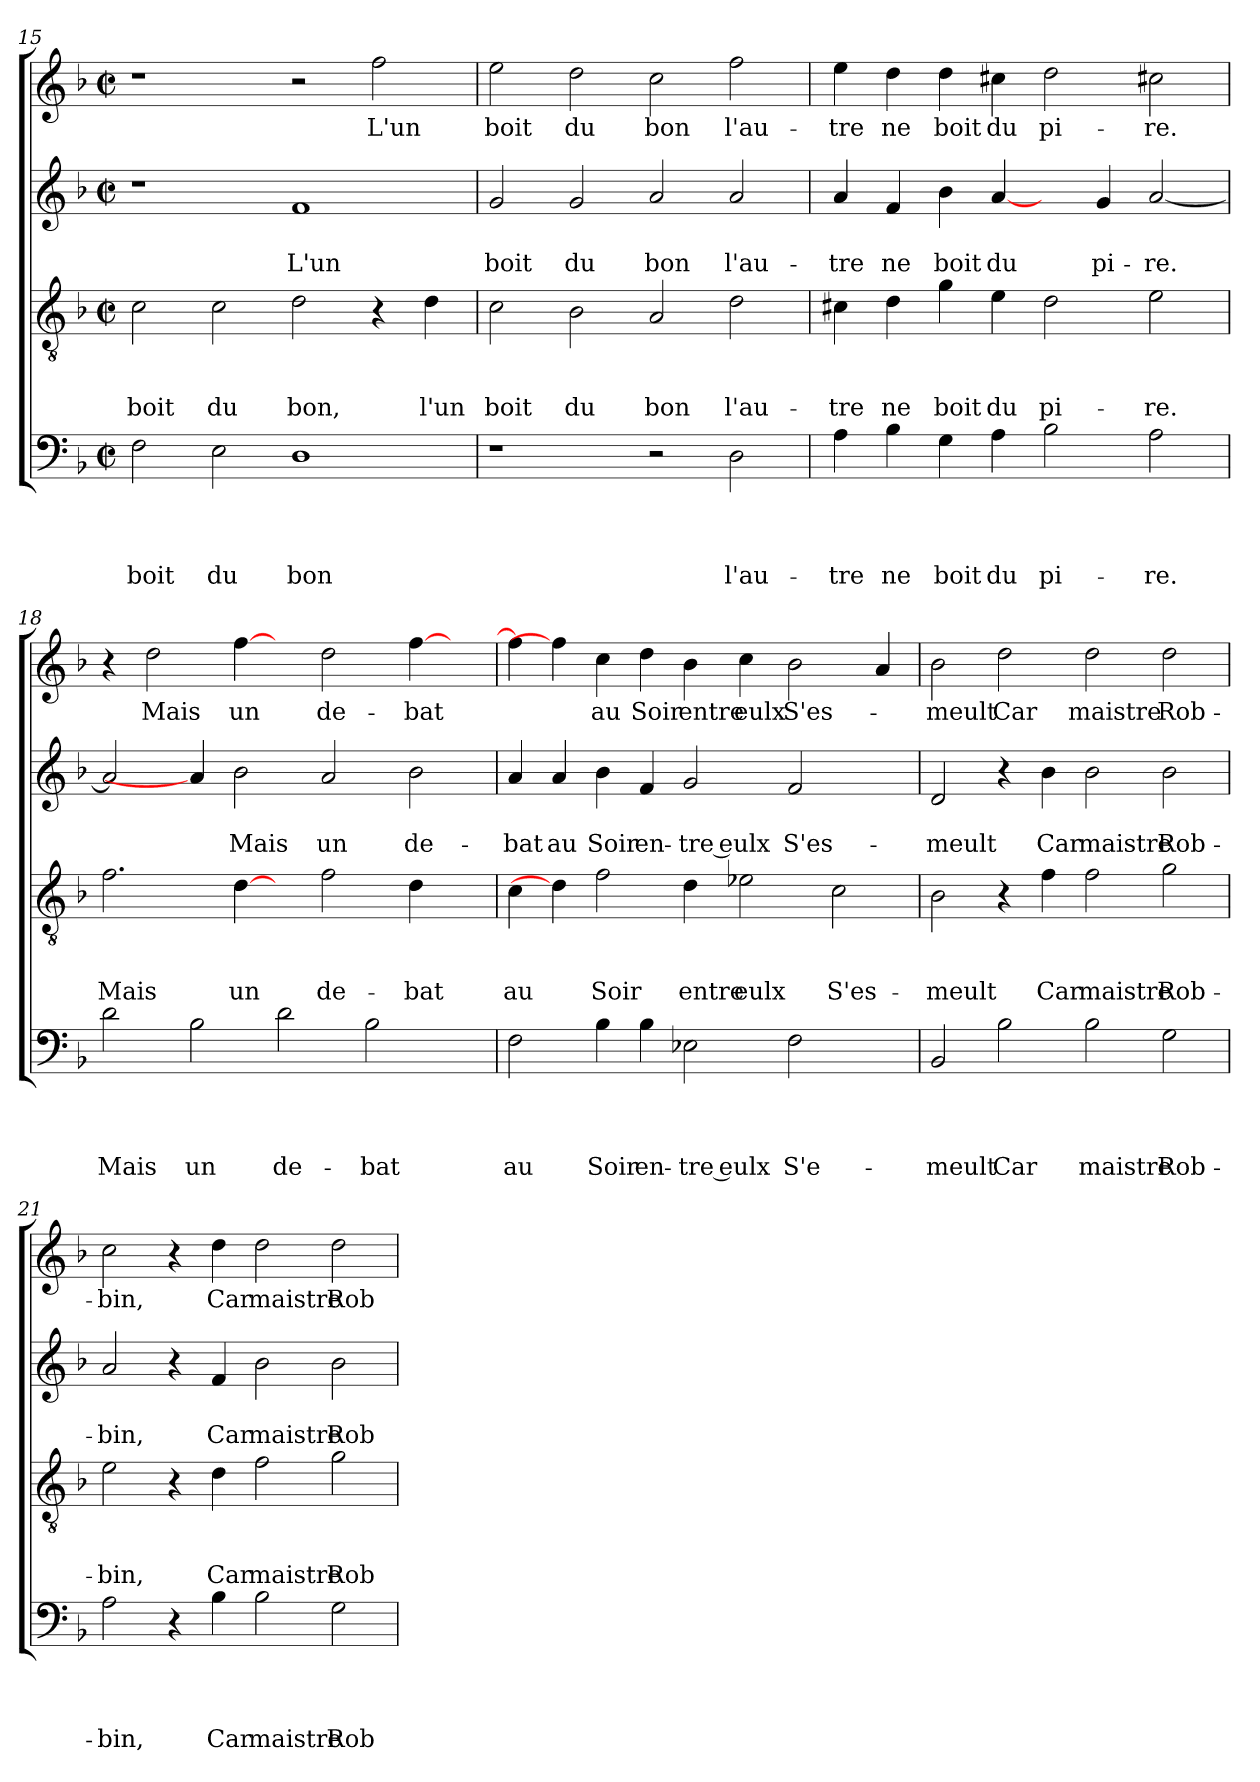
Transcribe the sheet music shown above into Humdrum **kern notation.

**kern	**text	**text	**text	**text	**kern	**text	**text	**text	**kern	**text	**text	**kern	**text
*part4	*part4	*part4	*part4	*part4	*part3	*part3	*part3	*part3	*part2	*part2	*part2	*part1	*part1
*staff4	*staff4	*staff4	*staff4	*staff4	*staff3	*staff3	*staff3	*staff3	*staff2	*staff2	*staff2	*staff1	*staff1
*clefF4	*	*	*	*	*clefGv2	*	*	*	*clefG2	*	*	*clefG2	*
*k[b-]	*	*	*	*	*k[b-]	*	*	*	*k[b-]	*	*	*k[b-]	*
*F:	*	*	*	*	*F:	*	*	*	*F:	*	*	*F:	*
*M2/2	*	*	*	*	*M2/2	*	*	*	*M2/2	*	*	*M2/2	*
*met(c|)	*	*	*	*	*met(c|)	*	*	*	*met(c|)	*	*	*met(c|)	*
=15	=15	=15	=15	=15	=15	=15	=15	=15	=15	=15	=15	=15	=15
!	!	!	!	!LO:LY:b	!	!	!	!LO:LY:b	!	!	!	!	!
2F\	.	.	.	boit	2c\	.	.	boit	1r	.	.	1r	.
!	!	!	!	!LO:LY:b	!	!	!	!LO:LY:b	!	!	!	!	!
2E\	.	.	.	du	2c\	.	.	du	.	.	.	.	.
!	!	!	!	!LO:LY:b	!	!	!	!LO:LY:b	!	!	!LO:LY:b	!	!
1D	.	.	.	bon	2d\	.	.	bon,	1f	.	L'un	2r	.
!	!	!	!	!	!	!	!	!	!	!	!	!	!LO:LY:b
.	.	.	.	.	4r	.	.	.	.	.	.	2ff\	L'un
!	!	!	!	!	!	!	!	!LO:LY:b	!	!	!	!	!
.	.	.	.	.	4d\	.	.	l'un	.	.	.	.	.
!!LO:PB:g=z
=16	=16	=16	=16	=16	=16	=16	=16	=16	=16	=16	=16	=16	=16
!	!	!	!	!	!	!	!	!LO:LY:b	!	!	!LO:LY:b	!	!LO:LY:b
1r	.	.	.	.	2c\	.	.	boit	2g/	.	boit	2ee\	boit
!	!	!	!	!	!	!	!	!LO:LY:b	!	!	!LO:LY:b	!	!LO:LY:b
.	.	.	.	.	2B-\	.	.	du	2g/	.	du	2dd\	du
!	!	!	!	!	!	!	!	!LO:LY:b	!	!	!LO:LY:b	!	!LO:LY:b
2r	.	.	.	.	2A/	.	.	bon	2a/	.	bon	2cc\	bon
!	!	!	!	!LO:LY:b	!	!	!	!LO:LY:b	!	!	!LO:LY:b	!	!LO:LY:b
2D\	.	.	.	l'au-	2d\	.	.	l'au-	2a/	.	l'au-	2ff\	l'au-
=17	=17	=17	=17	=17	=17	=17	=17	=17	=17	=17	=17	=17	=17
!	!	!	!	!LO:LY:b	!	!	!	!LO:LY:b	!	!	!LO:LY:b	!	!LO:LY:b
4A\	.	.	.	-tre	4c#X\	.	.	-tre	4a/	.	-tre	4ee\	-tre
!	!	!	!	!LO:LY:b	!	!	!	!LO:LY:b	!	!	!LO:LY:b	!	!LO:LY:b
4B-\	.	.	.	ne	4d\	.	.	ne	4f/	.	ne	4dd\	ne
!	!	!	!	!LO:LY:b	!	!	!	!LO:LY:b	!	!	!LO:LY:b	!	!LO:LY:b
4G\	.	.	.	boit	4g\	.	.	boit	4b-\	.	boit	4dd\	boit
!	!	!	!	!LO:LY:b	!	!	!	!LO:LY:b	!	!	!LO:LY:b	!	!LO:LY:b
4A\	.	.	.	du	4e\	.	.	du	[4a/	.	du	4cc#X\	du
!	!	!	!	!LO:LY:b	!	!	!	!LO:LY:b	!	!	!	!	!LO:LY:b
2B-\	.	.	.	pi-	2d\	.	.	pi-	4ryy	.	.	2dd\	pi-
!	!	!	!	!	!	!	!	!	!	!	!LO:LY:b	!	!
.	.	.	.	.	.	.	.	.	4g/	.	pi-	.	.
!	!	!	!	!LO:LY:b	!	!	!	!LO:LY:b	!	!	!LO:LY:b	!	!LO:LY:b
2A\	.	.	.	-re.	2e\	.	.	-re.	[<2a/	.	-re.	2cc#X\	-re.
=18	=18	=18	=18	=18	=18	=18	=18	=18	=18	=18	=18	=18	=18
!	!	!	!	!LO:LY:b	!	!	!	!LO:LY:b	!	!	!	!	!
2d\	.	.	.	Mais	2.f\	.	.	Mais	2a/]	.	.	4r	.
!	!	!	!	!	!	!	!	!	!	!	!	!	!LO:LY:b
.	.	.	.	.	.	.	.	.	.	.	.	2dd\	Mais
!	!	!	!	!LO:LY:b	!	!	!	!	!	!	!	!	!
2B-\	.	.	.	un	.	.	.	.	4a/]	.	.	.	.
!	!	!	!	!	!	!	!	!LO:LY:b	!	!	!LO:LY:b	!	!LO:LY:b
.	.	.	.	.	[4d\	.	.	un	2b-\	.	Mais	[4ff\	un
!	!	!	!	!LO:LY:b	!	!	!	!	!	!	!	!	!
2d\	.	.	.	de-	4ryy	.	.	.	.	.	.	4ryy	.
!	!	!	!	!	!	!	!	!LO:LY:b	!	!	!LO:LY:b	!	!LO:LY:b
.	.	.	.	.	2f\	.	.	de-	2a/	.	un	2dd\	de-
!	!	!	!	!LO:LY:b	!	!	!	!	!	!	!	!	!
2B-\	.	.	.	-bat	.	.	.	.	.	.	.	.	.
!	!	!	!	!	!	!	!	!LO:LY:b	!	!	!LO:LY:b	!	!LO:LY:b
.	.	.	.	.	4d\	.	.	-bat	2b-\	.	de-	[>4ff\	-bat
4ryy	.	.	.	.	4ryy	.	.	.	.	.	.	4ryy	.
=19	=19	=19	=19	=19	=19	=19	=19	=19	=19	=19	=19	=19	=19
!	!	!	!	!LO:LY:b	!	!	!	!LO:LY:b	!	!	!LO:LY:b	!	!
2F\	.	.	.	au	4c\	.	.	au	4a/	.	-bat	4ff\]	.
!	!	!	!	!	!	!	!	!	!	!	!LO:LY:b	!	!
.	.	.	.	.	4d\]	.	.	.	4a/	.	au	4ff\]	.
!	!	!	!	!LO:LY:b	!	!	!	!LO:LY:b	!	!	!LO:LY:b	!	!LO:LY:b
4B-\	.	.	.	Soir	2f\	.	.	Soir	4b-\	.	Soir	4cc\	au
!	!	!	!	!LO:LY:b	!	!	!	!	!	!	!LO:LY:b	!	!LO:LY:b
4B-\	.	.	.	en-	.	.	.	.	4f/	.	en-	4dd\	Soir
!	!	!	!	!LO:LY:b:rj	!	!	!	!LO:LY:b	!	!	!LO:LY:b:rj	!	!LO:LY:b
2E-X\	.	.	.	-tre eulx	4d\	.	.	entre	2g/	.	-tre eulx	4b-\	entre
!	!	!	!	!	!	!	!	!LO:LY:b	!	!	!	!	!LO:LY:b
.	.	.	.	.	2e-X\	.	.	eulx	.	.	.	4cc\	eulx
!	!	!	!	!LO:LY:b	!	!	!	!	!	!	!LO:LY:b	!	!LO:LY:b
2F\	.	.	.	S'e-	.	.	.	.	2f/	.	S'es-	2b-\	S'es-
!	!	!	!	!	!	!	!	!LO:LY:b	!	!	!	!	!
.	.	.	.	.	2c\	.	.	S'es-	.	.	.	.	.
4ryy	.	.	.	.	.	.	.	.	4ryy	.	.	4a/	.
!!LO:LB:g=z
=20	=20	=20	=20	=20	=20	=20	=20	=20	=20	=20	=20	=20	=20
!	!	!	!	!LO:LY:b	!	!	!	!LO:LY:b	!	!	!LO:LY:b	!	!LO:LY:b
2BB-/	.	.	.	-meult	2B-\	.	.	-meult	2d/	.	-meult	2b-\	-meult
!	!	!	!	!LO:LY:b	!	!	!	!	!	!	!	!	!LO:LY:b
2B-\	.	.	.	Car	4r	.	.	.	4r	.	.	2dd\	Car
!	!	!	!	!	!	!	!	!LO:LY:b	!	!	!LO:LY:b	!	!
.	.	.	.	.	4f\	.	.	Car	4b-\	.	Car	.	.
!	!	!	!	!LO:LY:b	!	!	!	!LO:LY:b	!	!	!LO:LY:b	!	!LO:LY:b
2B-\	.	.	.	maistre	2f\	.	.	maistre	2b-\	.	maistre	2dd\	maistre
!	!	!	!	!LO:LY:b	!	!	!	!LO:LY:b	!	!	!LO:LY:b	!	!LO:LY:b
2G\	.	.	.	Rob-	2g\	.	.	Rob-	2b-\	.	Rob-	2dd\	Rob-
=21	=21	=21	=21	=21	=21	=21	=21	=21	=21	=21	=21	=21	=21
!	!	!	!	!LO:LY:b	!	!	!	!LO:LY:b	!	!	!LO:LY:b	!	!LO:LY:b
2A\	.	.	.	-bin,	2e\	.	.	-bin,	2a/	.	-bin,	2cc\	-bin,
4r	.	.	.	.	4r	.	.	.	4r	.	.	4r	.
!	!	!	!	!LO:LY:b	!	!	!	!LO:LY:b	!	!	!LO:LY:b	!	!LO:LY:b
4B-\	.	.	.	Car	4d\	.	.	Car	4f/	.	Car	4dd\	Car
!	!	!	!	!LO:LY:b	!	!	!	!LO:LY:b	!	!	!LO:LY:b	!	!LO:LY:b
2B-\	.	.	.	maistre	2f\	.	.	maistre	2b-\	.	maistre	2dd\	maistre
!	!	!	!	!LO:LY:b	!	!	!	!LO:LY:b	!	!	!LO:LY:b	!	!LO:LY:b
2G\	.	.	.	Rob-	2g\	.	.	Rob-	2b-\	.	Rob-	2dd\	Rob-
=	=	=	=	=	=	=	=	=	=	=	=	=	=
*-	*-	*-	*-	*-	*-	*-	*-	*-	*-	*-	*-	*-	*-
